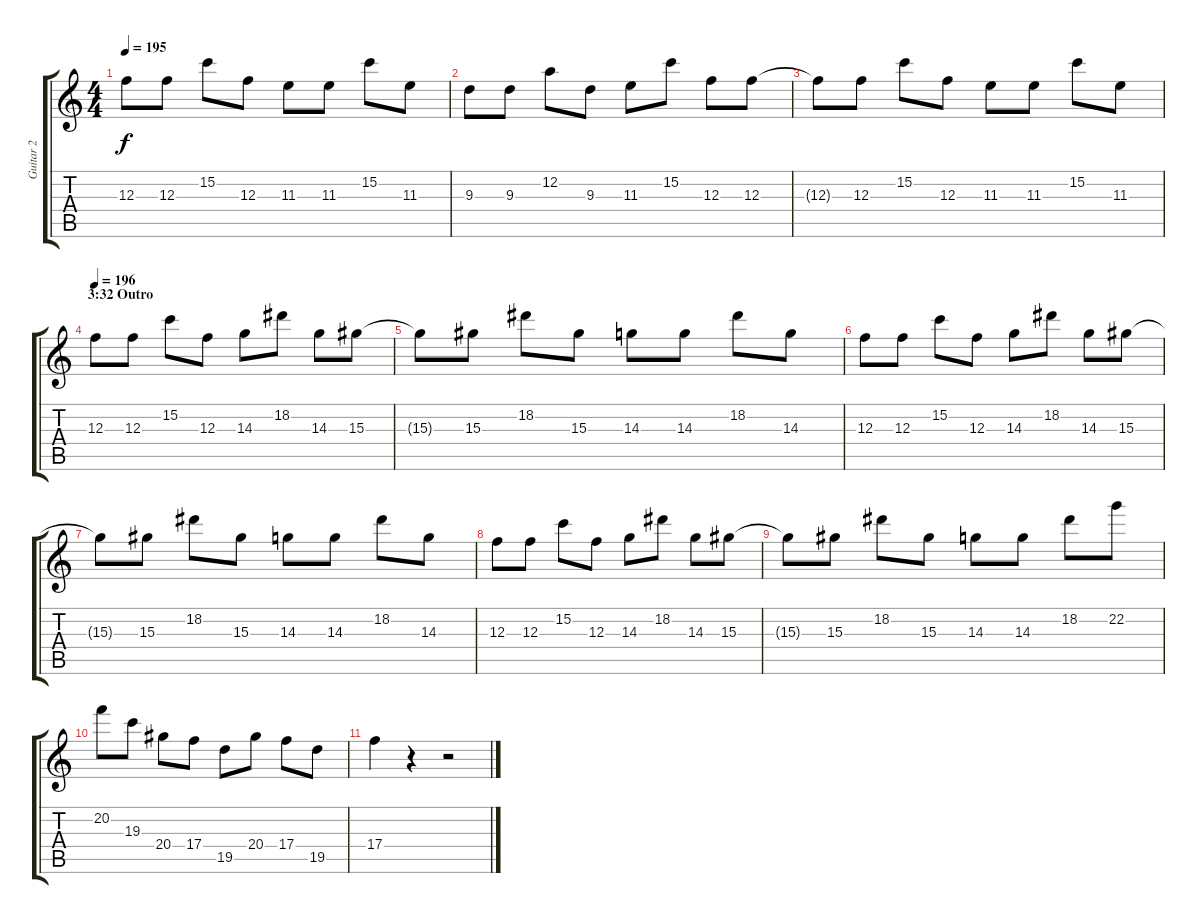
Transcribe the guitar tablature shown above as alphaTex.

\track ("Guitar 2" "Guitar 2") {instrument distortionguitar}
\staff {score tabs}
\tuning (D4 A3 F3 C3 G2 D2) {hide}
\ts (4 4)
\tempo 195
\clef g2
\ks c
12.3{t}.8{dy f} 12.3.8 15.2.8 12.3.8 11.3.8 11.3.8 15.2.8 11.3.8 |
9.3.8 9.3.8 12.2.8 9.3.8 11.3.8 15.2.8 12.3.8 12.3.8 |
12.3{t}.8 12.3.8 15.2.8 12.3.8 11.3.8 11.3.8 15.2.8 11.3.8 |
\section ("" "3:32 Outro")
\tempo 196
12.3.8 12.3.8 15.2.8 12.3.8 14.3.8 18.2.8 14.3.8 15.3.8 |
15.3{t}.8 15.3.8 18.2.8 15.3.8 14.3.8 14.3.8 18.2.8 14.3.8 |
12.3.8 12.3.8 15.2.8 12.3.8 14.3.8 18.2.8 14.3.8 15.3.8 |
15.3{t}.8 15.3.8 18.2.8 15.3.8 14.3.8 14.3.8 18.2.8 14.3.8 |
12.3.8 12.3.8 15.2.8 12.3.8 14.3.8 18.2.8 14.3.8 15.3.8 |
15.3{t}.8 15.3.8 18.2.8 15.3.8 14.3.8 14.3.8 18.2.8 22.2.8 |
20.2.8 19.3.8 20.4.8 17.4.8 19.5.8 20.4.8 17.4.8 19.5.8 |
17.4.4{volume 8} r.4 r.2
